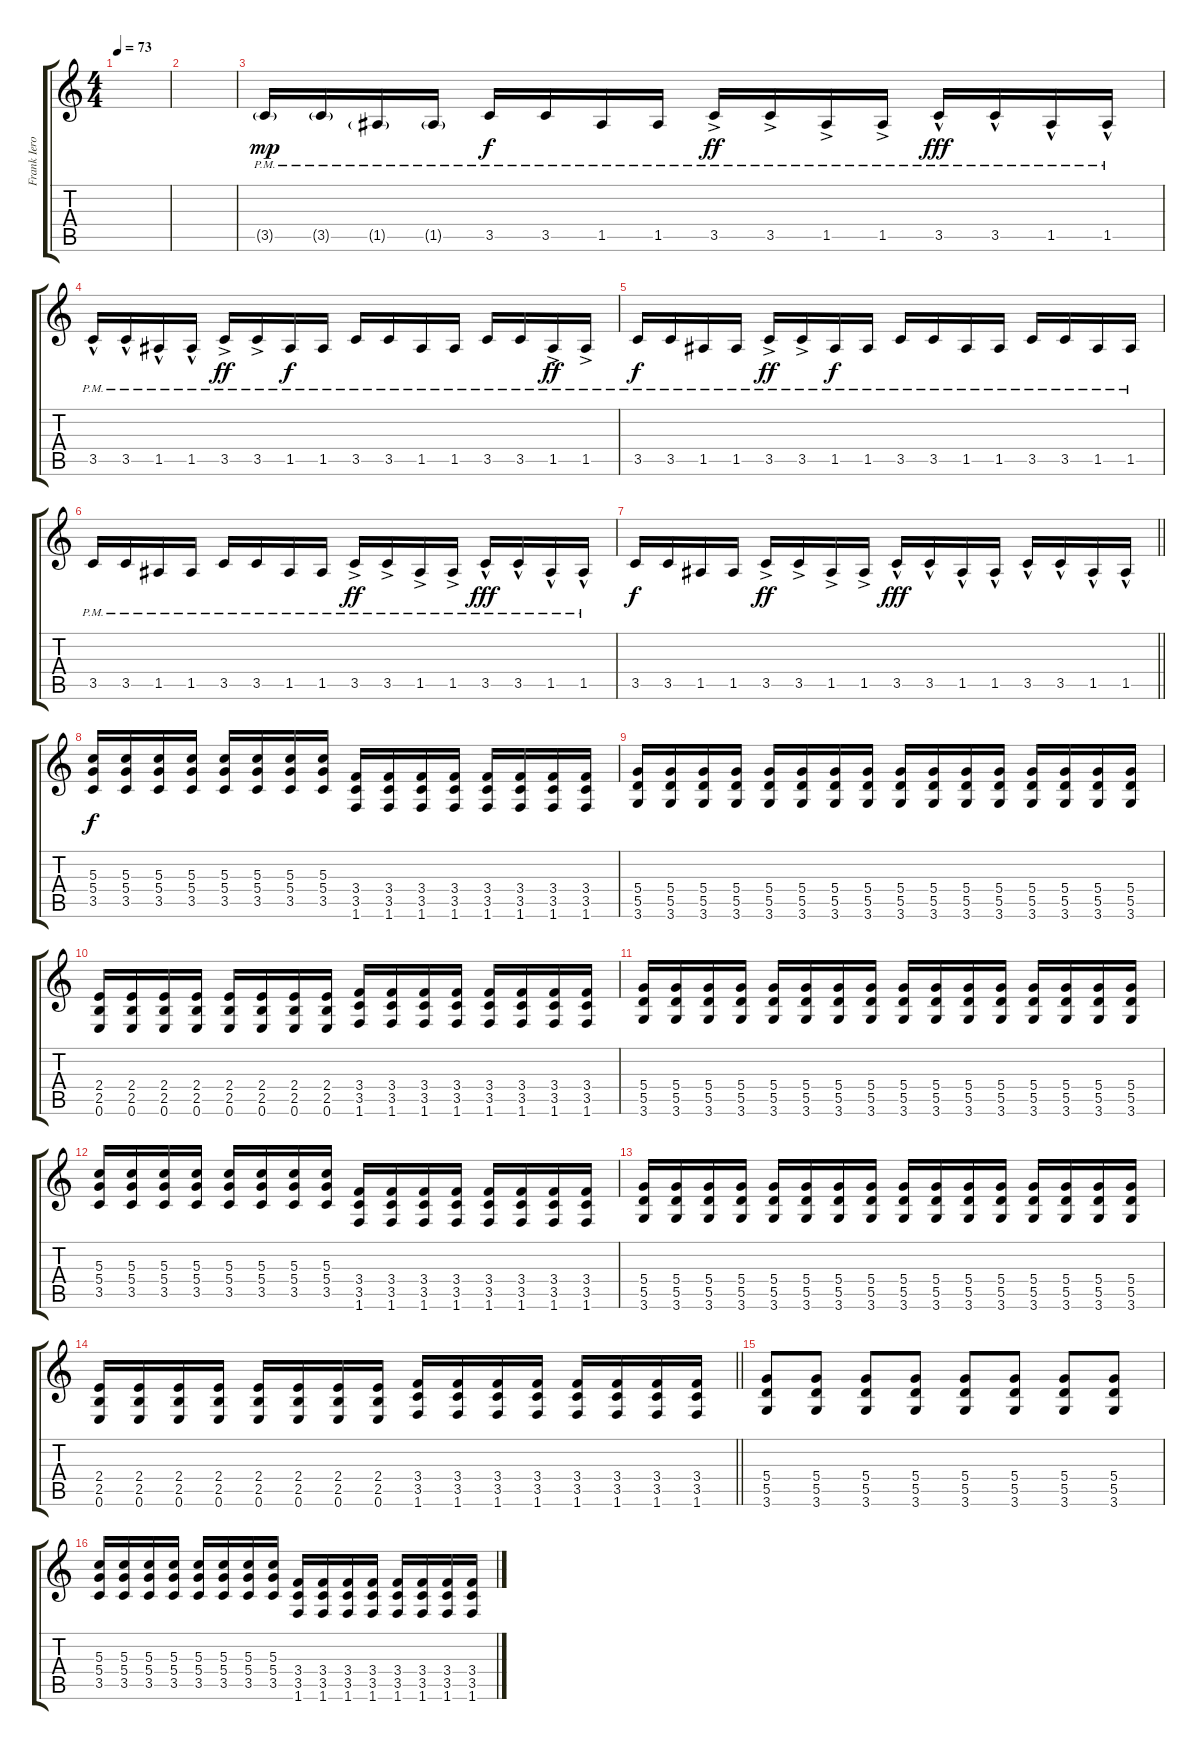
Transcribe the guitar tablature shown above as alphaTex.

\track ("Frank Iero [Rhythm Guitar]" "Frank Iero") {instrument overdrivenguitar}
\staff {score tabs}
\tuning (E4 B3 G3 D3 A2 E2) {hide}
\ts (4 4)
\tempo 73
\clef g2
\ks c
|
|
3.5{g pm}.16{dy mp} 3.5{g pm}.16 1.5{g pm}.16 1.5{g pm}.16 3.5{pm}.16{dy f} 3.5{pm}.16 1.5{pm}.16 1.5{pm}.16 3.5{ac pm}.16{dy ff} 3.5{ac pm}.16 1.5{ac pm}.16 1.5{ac pm}.16 3.5{hac pm}.16{dy fff} 3.5{hac pm}.16 1.5{hac pm}.16 1.5{hac pm}.16 |
3.5{hac pm}.16 3.5{hac pm}.16 1.5{hac pm}.16 1.5{hac pm}.16 3.5{ac pm}.16{dy ff} 3.5{ac pm}.16 1.5{pm}.16{dy f} 1.5{pm}.16 3.5{pm}.16 3.5{pm}.16 1.5{pm}.16 1.5{pm}.16 3.5{pm}.16 3.5{pm}.16 1.5{ac pm}.16{dy ff} 1.5{ac pm}.16 |
3.5{pm}.16{dy f} 3.5{pm}.16 1.5{pm}.16 1.5{pm}.16 3.5{ac pm}.16{dy ff} 3.5{ac pm}.16 1.5{pm}.16{dy f} 1.5{pm}.16 3.5{pm}.16 3.5{pm}.16 1.5{pm}.16 1.5{pm}.16 3.5{pm}.16 3.5{pm}.16 1.5{pm}.16 1.5{pm}.16 |
3.5{pm}.16 3.5{pm}.16 1.5{pm}.16 1.5{pm}.16 3.5{pm}.16 3.5{pm}.16 1.5{pm}.16 1.5{pm}.16 3.5{ac pm}.16{dy ff} 3.5{ac pm}.16 1.5{ac pm}.16 1.5{ac pm}.16 3.5{hac pm}.16{dy fff} 3.5{hac pm}.16 1.5{hac pm}.16 1.5{hac pm}.16 |
\barLineRight lightlight
3.5.16{dy f} 3.5.16 1.5.16 1.5.16 3.5{ac}.16{dy ff} 3.5{ac}.16 1.5{ac}.16 1.5{ac}.16 3.5{hac}.16{dy fff} 3.5{hac}.16 1.5{hac}.16 1.5{hac}.16 3.5{hac}.16 3.5{hac}.16 1.5{hac}.16 1.5{hac}.16 |
(5.3 5.4 3.5).16{dy f} (5.3 5.4 3.5).16 (5.3 5.4 3.5).16 (5.3 5.4 3.5).16 (5.3 5.4 3.5).16 (5.3 5.4 3.5).16 (5.3 5.4 3.5).16 (5.3 5.4 3.5).16 (3.4 3.5 1.6).16 (3.4 3.5 1.6).16 (3.4 3.5 1.6).16 (3.4 3.5 1.6).16 (3.4 3.5 1.6).16 (3.4 3.5 1.6).16 (3.4 3.5 1.6).16 (3.4 3.5 1.6).16 |
(5.4 5.5 3.6).16 (5.4 5.5 3.6).16 (5.4 5.5 3.6).16 (5.4 5.5 3.6).16 (5.4 5.5 3.6).16 (5.4 5.5 3.6).16 (5.4 5.5 3.6).16 (5.4 5.5 3.6).16 (5.4 5.5 3.6).16 (5.4 5.5 3.6).16 (5.4 5.5 3.6).16 (5.4 5.5 3.6).16 (5.4 5.5 3.6).16 (5.4 5.5 3.6).16 (5.4 5.5 3.6).16 (5.4 5.5 3.6).16 |
(2.4 2.5 0.6).16 (2.4 2.5 0.6).16 (2.4 2.5 0.6).16 (2.4 2.5 0.6).16 (2.4 2.5 0.6).16 (2.4 2.5 0.6).16 (2.4 2.5 0.6).16 (2.4 2.5 0.6).16 (3.4 3.5 1.6).16 (3.4 3.5 1.6).16 (3.4 3.5 1.6).16 (3.4 3.5 1.6).16 (3.4 3.5 1.6).16 (3.4 3.5 1.6).16 (3.4 3.5 1.6).16 (3.4 3.5 1.6).16 |
(5.4 5.5 3.6).16 (5.4 5.5 3.6).16 (5.4 5.5 3.6).16 (5.4 5.5 3.6).16 (5.4 5.5 3.6).16 (5.4 5.5 3.6).16 (5.4 5.5 3.6).16 (5.4 5.5 3.6).16 (5.4 5.5 3.6).16 (5.4 5.5 3.6).16 (5.4 5.5 3.6).16 (5.4 5.5 3.6).16 (5.4 5.5 3.6).16 (5.4 5.5 3.6).16 (5.4 5.5 3.6).16 (5.4 5.5 3.6).16 |
(5.3 5.4 3.5).16 (5.3 5.4 3.5).16 (5.3 5.4 3.5).16 (5.3 5.4 3.5).16 (5.3 5.4 3.5).16 (5.3 5.4 3.5).16 (5.3 5.4 3.5).16 (5.3 5.4 3.5).16 (3.4 3.5 1.6).16 (3.4 3.5 1.6).16 (3.4 3.5 1.6).16 (3.4 3.5 1.6).16 (3.4 3.5 1.6).16 (3.4 3.5 1.6).16 (3.4 3.5 1.6).16 (3.4 3.5 1.6).16 |
(5.4 5.5 3.6).16 (5.4 5.5 3.6).16 (5.4 5.5 3.6).16 (5.4 5.5 3.6).16 (5.4 5.5 3.6).16 (5.4 5.5 3.6).16 (5.4 5.5 3.6).16 (5.4 5.5 3.6).16 (5.4 5.5 3.6).16 (5.4 5.5 3.6).16 (5.4 5.5 3.6).16 (5.4 5.5 3.6).16 (5.4 5.5 3.6).16 (5.4 5.5 3.6).16 (5.4 5.5 3.6).16 (5.4 5.5 3.6).16 |
\barLineRight lightlight
(2.4 2.5 0.6).16 (2.4 2.5 0.6).16 (2.4 2.5 0.6).16 (2.4 2.5 0.6).16 (2.4 2.5 0.6).16 (2.4 2.5 0.6).16 (2.4 2.5 0.6).16 (2.4 2.5 0.6).16 (3.4 3.5 1.6).16 (3.4 3.5 1.6).16 (3.4 3.5 1.6).16 (3.4 3.5 1.6).16 (3.4 3.5 1.6).16 (3.4 3.5 1.6).16 (3.4 3.5 1.6).16 (3.4 3.5 1.6).16 |
(5.4 5.5 3.6).8 (5.4 5.5 3.6).8 (5.4 5.5 3.6).8 (5.4 5.5 3.6).8 (5.4 5.5 3.6).8 (5.4 5.5 3.6).8 (5.4 5.5 3.6).8 (5.4 5.5 3.6).8 |
(5.3 5.4 3.5).16 (5.3 5.4 3.5).16 (5.3 5.4 3.5).16 (5.3 5.4 3.5).16 (5.3 5.4 3.5).16 (5.3 5.4 3.5).16 (5.3 5.4 3.5).16 (5.3 5.4 3.5).16 (3.4 3.5 1.6).16 (3.4 3.5 1.6).16 (3.4 3.5 1.6).16 (3.4 3.5 1.6).16 (3.4 3.5 1.6).16 (3.4 3.5 1.6).16 (3.4 3.5 1.6).16 (3.4 3.5 1.6).16
